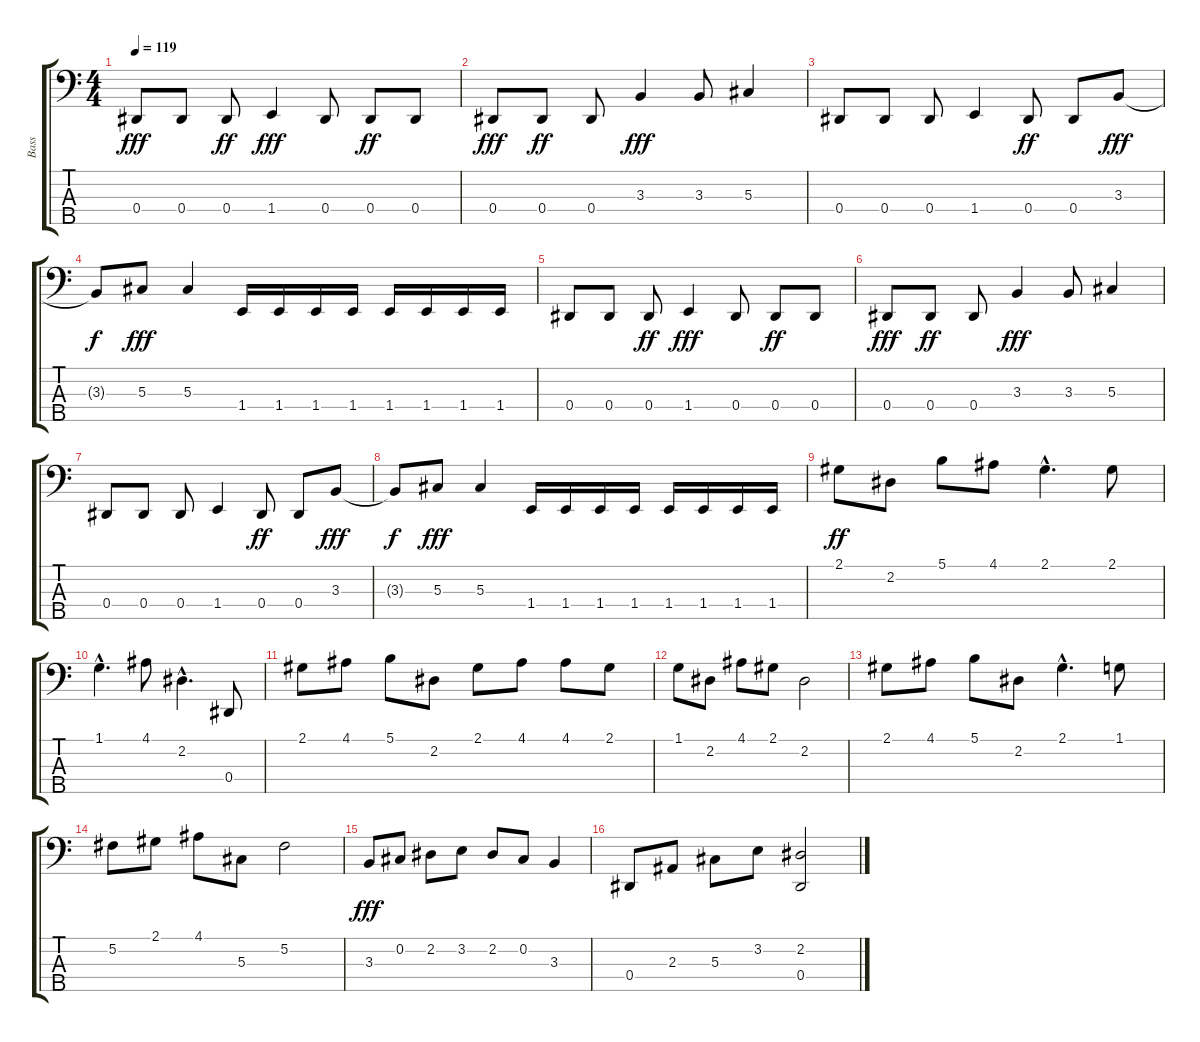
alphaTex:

\track ("Bass" "Bass") {instrument electricbassfinger}
\staff {score tabs}
\tuning (Gb2 Db2 Ab1 Eb1 Bb0) {hide}
\ts (4 4)
\tempo 119
\clef f4
\ks c
0.4.8{dy fff} 0.4.8 0.4.8{dy ff} 1.4.4{dy fff} 0.4.8 0.4.8{dy ff} 0.4.8 |
0.4.8{dy fff} 0.4.8{dy ff} 0.4.8 3.3.4{dy fff} 3.3.8 5.3.4 |
0.4.8 0.4.8 0.4.8 1.4.4 0.4.8{dy ff} 0.4.8 3.3.8{dy fff} |
3.3{t}.8{dy f} 5.3.8{dy fff} 5.3.4 1.4.16 1.4.16 1.4.16 1.4.16 1.4.16 1.4.16 1.4.16 1.4.16 |
0.4.8 0.4.8 0.4.8{dy ff} 1.4.4{dy fff} 0.4.8 0.4.8{dy ff} 0.4.8 |
0.4.8{dy fff} 0.4.8{dy ff} 0.4.8 3.3.4{dy fff} 3.3.8 5.3.4 |
0.4.8 0.4.8 0.4.8 1.4.4 0.4.8{dy ff} 0.4.8 3.3.8{dy fff} |
3.3{t}.8{dy f} 5.3.8{dy fff} 5.3.4 1.4.16 1.4.16 1.4.16 1.4.16 1.4.16 1.4.16 1.4.16 1.4.16 |
2.1.8{dy ff} 2.2.8 5.1.8 4.1.8 2.1{hac}.4{d} 2.1.8 |
1.1{hac}.4{d} 4.1.8 2.2{hac}.4{d} 0.4.8 |
2.1.8 4.1.8 5.1.8 2.2.8 2.1.8 4.1.8 4.1.8 2.1.8 |
1.1.8 2.2.8 4.1.8 2.1.8 2.2.2 |
2.1.8 4.1.8 5.1.8 2.2.8 2.1{hac}.4{d} 1.1.8 |
5.2.8 2.1.8 4.1.8 5.3.8 5.2.2 |
3.3.8{dy fff} 0.2.8 2.2.8 3.2.8 2.2.8 0.2.8 3.3.4 |
0.4.8 2.3.8 5.3.8 3.2.8 (2.2 0.4).2
